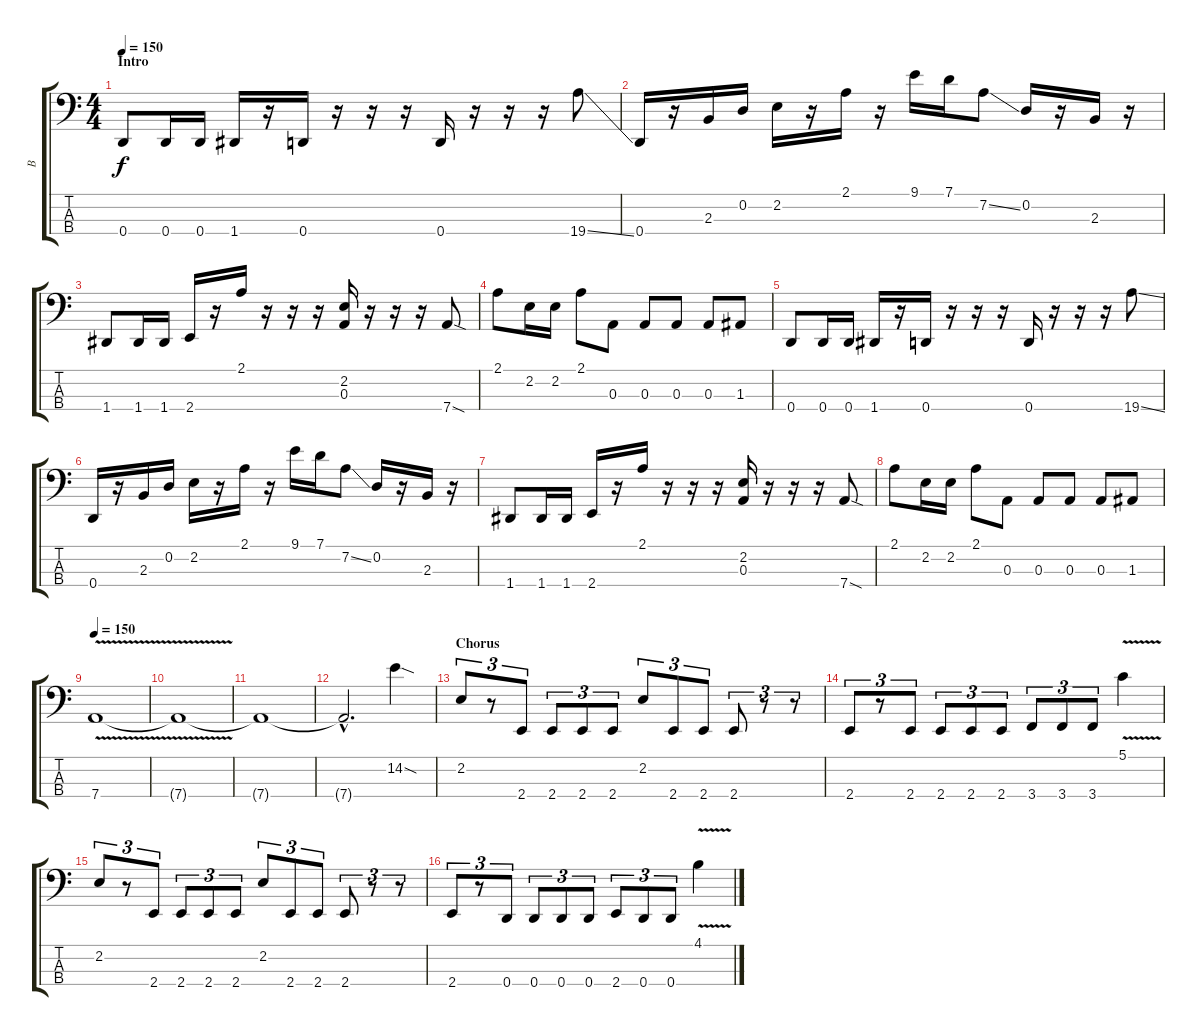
\track ("B" "B") {instrument fretlessbass}
\staff {score tabs}
\tuning (G2 D2 A1 D1) {hide}
\ts (4 4)
\section ("" "Intro")
\tempo 150
\tempo 120
\tempo 150
\clef f4
\ks c
0.4.8{dy f instrument fretlessbass} 0.4.16 0.4.16 1.4.16 r.16 0.4.16 r.16 r.16 r.16 0.4.16 r.16 r.16 r.16 19.4{ss}.8 |
0.4.16 r.16 2.3.16 0.2.16 2.2.16 r.16 2.1.16 r.16 9.1.16 7.1.16 7.2{ss}.8 0.2.16 r.16 2.3.16 r.16 |
1.4.8 1.4.16 1.4.16 2.4.16 r.16 2.1.16 r.16 r.16 r.16 (2.2 0.3).16 r.16 r.16 r.16 7.4{sod}.8 |
2.1.8 2.2.16 2.2.16 2.1.8 0.3.8 0.3.8 0.3.8 0.3.8 1.3.8 |
0.4.8 0.4.16 0.4.16 1.4.16 r.16 0.4.16 r.16 r.16 r.16 0.4.16 r.16 r.16 r.16 19.4{ss}.8 |
0.4.16 r.16 2.3.16 0.2.16 2.2.16 r.16 2.1.16 r.16 9.1.16 7.1.16 7.2{ss}.8 0.2.16 r.16 2.3.16 r.16 |
1.4.8 1.4.16 1.4.16 2.4.16 r.16 2.1.16 r.16 r.16 r.16 (2.2 0.3).16 r.16 r.16 r.16 7.4{sod}.8 |
2.1.8 2.2.16 2.2.16 2.1.8 0.3.8 0.3.8 0.3.8 0.3.8 1.3.8 |
\section ("" "")
\tempo 150
7.4{v}.1 |
7.4{t}.1 |
7.4{t}.1 |
7.4{hac t}.2{d} 14.2{sod}.4 |
\section ("" "Chorus")
2.2.8{tu (3 2)} r.8{tu (3 2)} 2.4.8{tu (3 2)} 2.4.8{tu (3 2)} 2.4.8{tu (3 2)} 2.4.8{tu (3 2)} 2.2.8{tu (3 2)} 2.4.8{tu (3 2)} 2.4.8{tu (3 2)} 2.4.8{tu (3 2)} r.8{tu (3 2)} r.8{tu (3 2)} |
2.4.8{tu (3 2)} r.8{tu (3 2)} 2.4.8{tu (3 2)} 2.4.8{tu (3 2)} 2.4.8{tu (3 2)} 2.4.8{tu (3 2)} 3.4.8{tu (3 2)} 3.4.8{tu (3 2)} 3.4.8{tu (3 2)} 5.1{v}.4 |
2.2.8{tu (3 2)} r.8{tu (3 2)} 2.4.8{tu (3 2)} 2.4.8{tu (3 2)} 2.4.8{tu (3 2)} 2.4.8{tu (3 2)} 2.2.8{tu (3 2)} 2.4.8{tu (3 2)} 2.4.8{tu (3 2)} 2.4.8{tu (3 2)} r.8{tu (3 2)} r.8{tu (3 2)} |
2.4.8{tu (3 2)} r.8{tu (3 2)} 0.4.8{tu (3 2)} 0.4.8{tu (3 2)} 0.4.8{tu (3 2)} 0.4.8{tu (3 2)} 2.4.8{tu (3 2)} 0.4.8{tu (3 2)} 0.4.8{tu (3 2)} 4.1{v}.4
